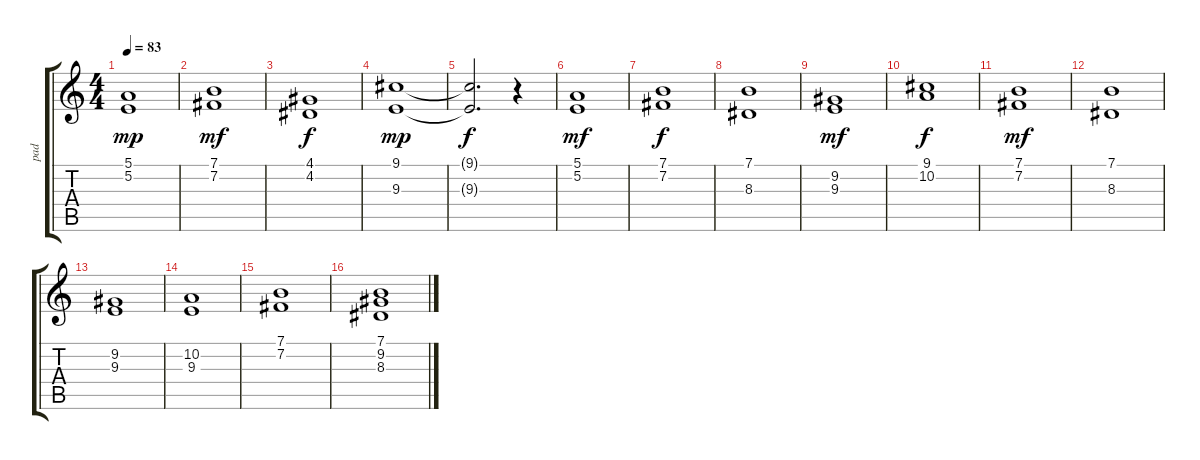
\track ("pad" "pad") {instrument synthstrings1}
\staff {score tabs}
\tuning (E4 B3 G3 D3 A2 E2) {hide}
\ts (4 4)
\tempo 83
\clef g2
\ks c
(5.1 5.2).1{dy mp} |
(7.1 7.2).1{dy mf} |
(4.1 4.2).1{dy f} |
(9.1 9.3).1{dy mp} |
(9.1{t} 9.3{t}).2{d dy f} r.4 |
(5.1 5.2).1{dy mf} |
(7.1 7.2).1{dy f} |
(7.1 8.3).1 |
(9.2 9.3).1{dy mf} |
(9.1 10.2).1{dy f} |
(7.1 7.2).1{dy mf} |
(7.1 8.3).1 |
(9.2 9.3).1 |
(10.2 9.3).1 |
(7.1 7.2).1 |
(7.1 9.2 8.3).1
